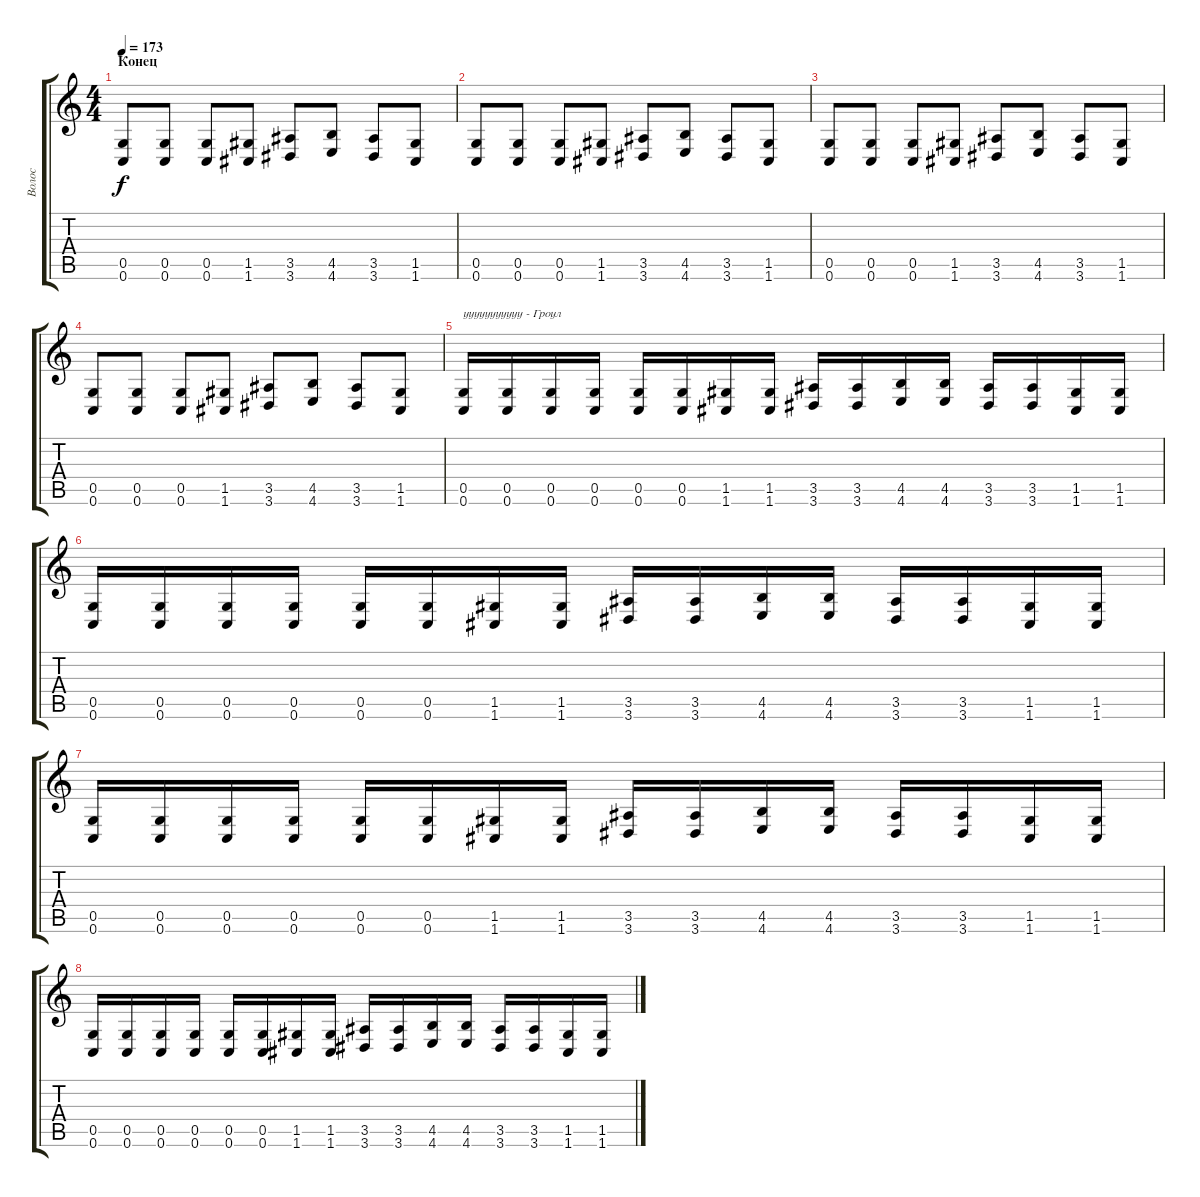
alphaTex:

\track ("Волос" "Волос") {instrument distortionguitar}
\staff {score tabs}
\tuning (D4 A3 F3 C3 G2 C2) {hide}
\ts (4 4)
\section ("" "Конец")
\tempo 173
\clef g2
\ks c
(0.5 0.6).8{dy f} (0.5 0.6).8 (0.5 0.6).8 (1.5 1.6).8 (3.5 3.6).8 (4.5 4.6).8 (3.5 3.6).8 (1.5 1.6).8 |
(0.5 0.6).8 (0.5 0.6).8 (0.5 0.6).8 (1.5 1.6).8 (3.5 3.6).8 (4.5 4.6).8 (3.5 3.6).8 (1.5 1.6).8 |
(0.5 0.6).8 (0.5 0.6).8 (0.5 0.6).8 (1.5 1.6).8 (3.5 3.6).8 (4.5 4.6).8 (3.5 3.6).8 (1.5 1.6).8 |
(0.5 0.6).8 (0.5 0.6).8 (0.5 0.6).8 (1.5 1.6).8 (3.5 3.6).8 (4.5 4.6).8 (3.5 3.6).8 (1.5 1.6).8 |
(0.5 0.6).16{txt "ууууууууууу - Гроул"} (0.5 0.6).16 (0.5 0.6).16 (0.5 0.6).16 (0.5 0.6).16 (0.5 0.6).16 (1.5 1.6).16 (1.5 1.6).16 (3.5 3.6).16 (3.5 3.6).16 (4.5 4.6).16 (4.5 4.6).16 (3.5 3.6).16 (3.5 3.6).16 (1.5 1.6).16 (1.5 1.6).16 |
(0.5 0.6).16 (0.5 0.6).16 (0.5 0.6).16 (0.5 0.6).16 (0.5 0.6).16 (0.5 0.6).16 (1.5 1.6).16 (1.5 1.6).16 (3.5 3.6).16 (3.5 3.6).16 (4.5 4.6).16 (4.5 4.6).16 (3.5 3.6).16 (3.5 3.6).16 (1.5 1.6).16 (1.5 1.6).16 |
(0.5 0.6).16 (0.5 0.6).16 (0.5 0.6).16 (0.5 0.6).16 (0.5 0.6).16 (0.5 0.6).16 (1.5 1.6).16 (1.5 1.6).16 (3.5 3.6).16 (3.5 3.6).16 (4.5 4.6).16 (4.5 4.6).16 (3.5 3.6).16 (3.5 3.6).16 (1.5 1.6).16 (1.5 1.6).16 |
(0.5 0.6).16 (0.5 0.6).16 (0.5 0.6).16 (0.5 0.6).16 (0.5 0.6).16 (0.5 0.6).16 (1.5 1.6).16 (1.5 1.6).16 (3.5 3.6).16 (3.5 3.6).16 (4.5 4.6).16 (4.5 4.6).16 (3.5 3.6).16 (3.5 3.6).16 (1.5 1.6).16 (1.5 1.6).16
